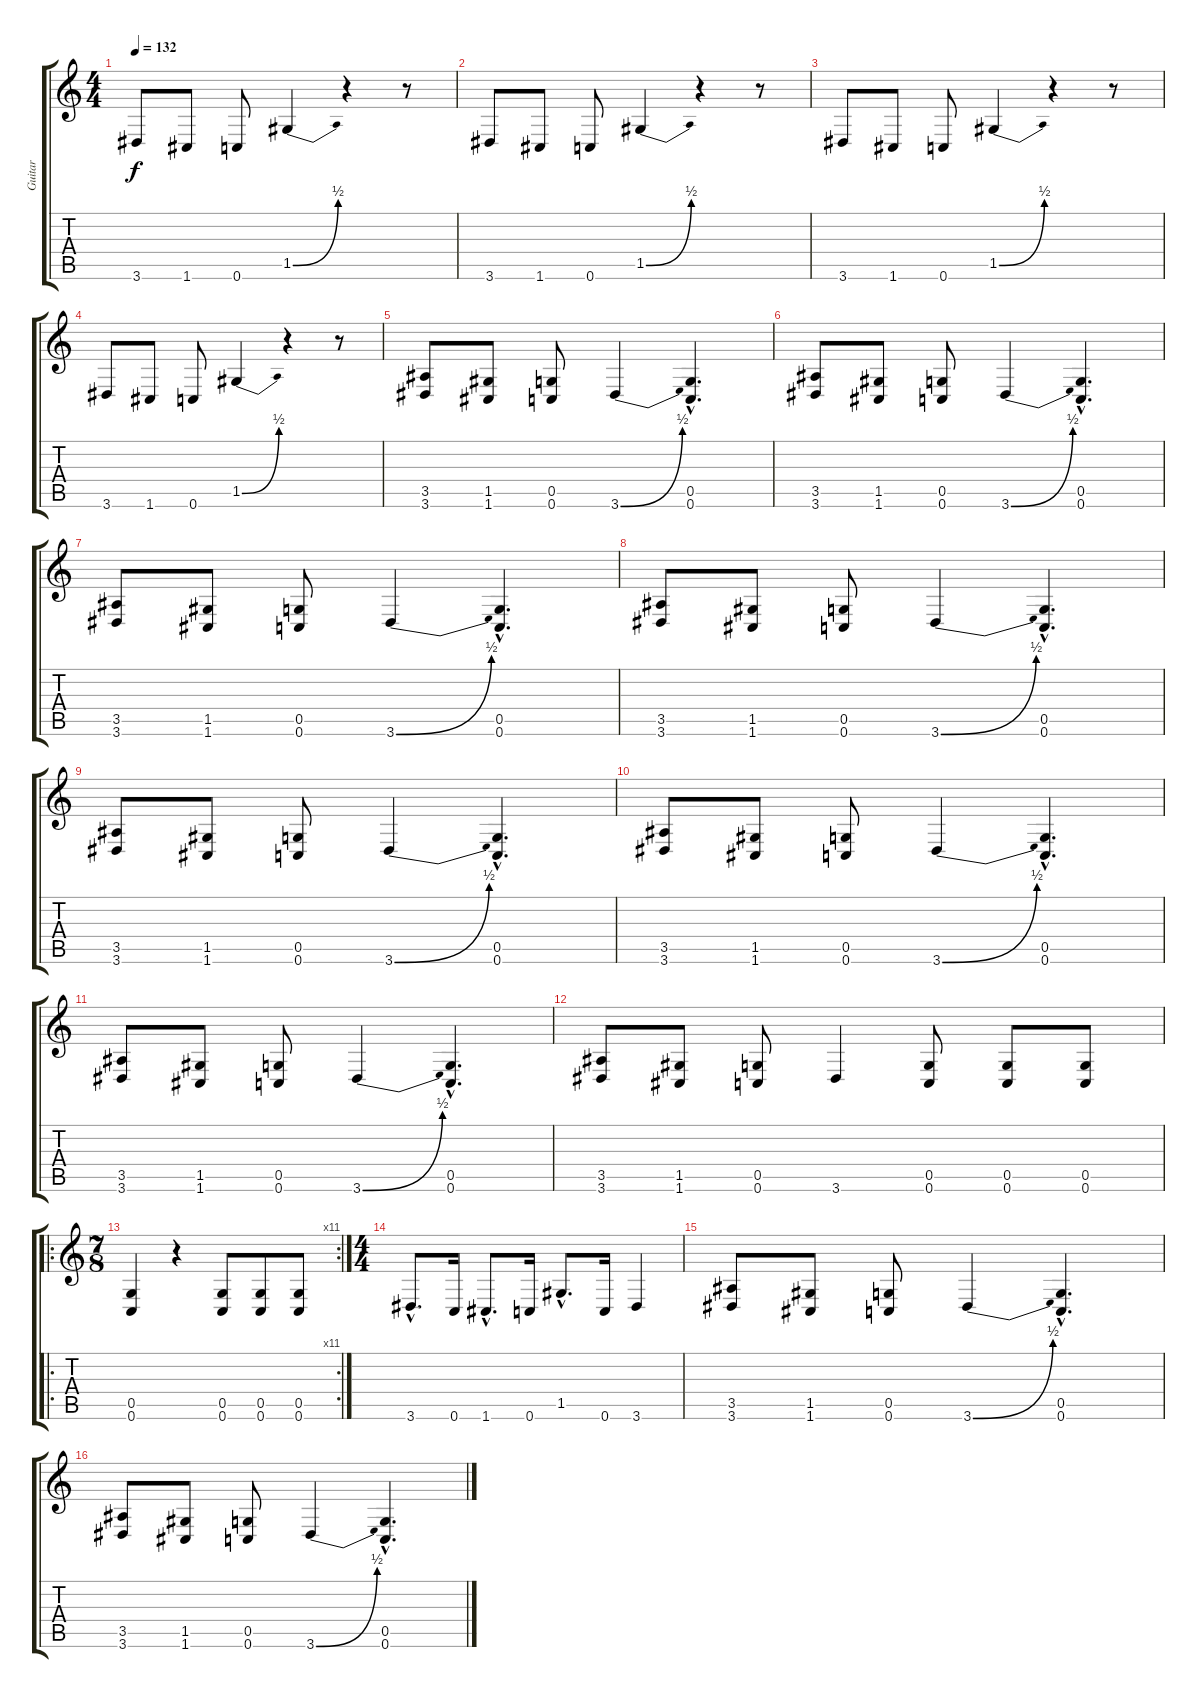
\track ("Guitar" "Guitar") {instrument distortionguitar}
\staff {score tabs}
\tuning (D4 A3 F3 C3 G2 C2) {hide}
\ts (4 4)
\tempo 132
\clef g2
\ks c
3.6.8{dy f instrument distortionguitar} 1.6.8 0.6.8 1.5{be (bend 0 0 60 2)}.4 r.4 r.8 |
3.6.8 1.6.8 0.6.8 1.5{be (bend 0 0 60 2)}.4 r.4 r.8 |
3.6.8 1.6.8 0.6.8 1.5{be (bend 0 0 60 2)}.4 r.4 r.8 |
3.6.8 1.6.8 0.6.8 1.5{be (bend 0 0 60 2)}.4 r.4 r.8 |
(3.5 3.6).8 (1.5 1.6).8 (0.5 0.6).8 3.6{be (bend 0 0 60 2)}.4 (0.5{hac} 0.6{hac}).4{d} |
(3.5 3.6).8 (1.5 1.6).8 (0.5 0.6).8 3.6{be (bend 0 0 60 2)}.4 (0.5{hac} 0.6{hac}).4{d} |
(3.5 3.6).8 (1.5 1.6).8 (0.5 0.6).8 3.6{be (bend 0 0 60 2)}.4 (0.5{hac} 0.6{hac}).4{d} |
(3.5 3.6).8 (1.5 1.6).8 (0.5 0.6).8 3.6{be (bend 0 0 60 2)}.4 (0.5{hac} 0.6{hac}).4{d} |
(3.5 3.6).8 (1.5 1.6).8 (0.5 0.6).8 3.6{be (bend 0 0 60 2)}.4 (0.5{hac} 0.6{hac}).4{d} |
(3.5 3.6).8 (1.5 1.6).8 (0.5 0.6).8 3.6{be (bend 0 0 60 2)}.4 (0.5{hac} 0.6{hac}).4{d} |
(3.5 3.6).8 (1.5 1.6).8 (0.5 0.6).8 3.6{be (bend 0 0 60 2)}.4 (0.5{hac} 0.6{hac}).4{d} |
(3.5 3.6).8 (1.5 1.6).8 (0.5 0.6).8 3.6.4 (0.5 0.6).8 (0.5 0.6).8 (0.5 0.6).8 |
\ro
\rc 11
\ts (7 8)
(0.5 0.6).4 r.4 (0.5 0.6).8 (0.5 0.6).8 (0.5 0.6).8 |
\ts (4 4)
3.6{hac}.8{d} 0.6.16 1.6{hac}.8{d} 0.6.16 1.5{hac}.8{d} 0.6.16 3.6.4 |
(3.5 3.6).8 (1.5 1.6).8 (0.5 0.6).8 3.6{be (bend 0 0 60 2)}.4 (0.5{hac} 0.6{hac}).4{d} |
(3.5 3.6).8 (1.5 1.6).8 (0.5 0.6).8 3.6{be (bend 0 0 60 2)}.4 (0.5{hac} 0.6{hac}).4{d}
